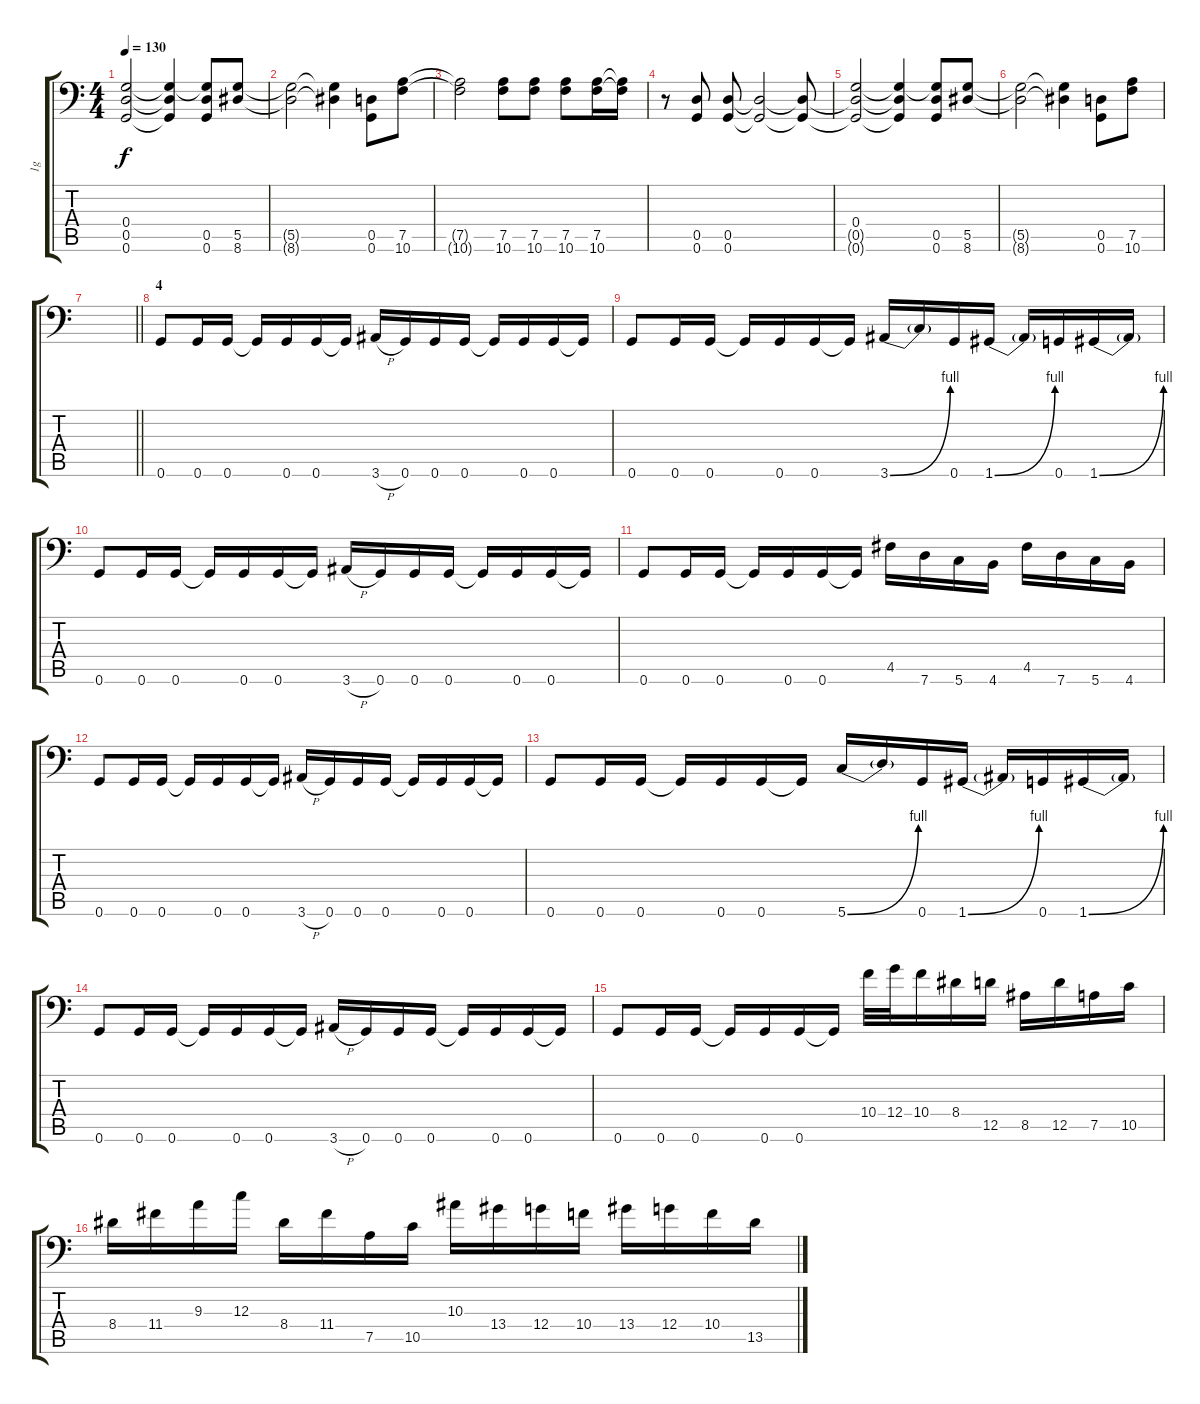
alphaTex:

\track ("1g" "1g") {instrument distortionguitar}
\staff {score tabs}
\tuning (A3 E3 C3 G2 D2 G1) {hide}
\ts (4 4)
\tempo 130
\clef f4
\ks c
(0.4{t} 0.5{t} 0.6{t}).2{dy f} (0.4{t} 0.5{t} 0.6{t}).4 (0.4{t} 0.5 0.6).8 (5.5 8.6).8 |
(5.5{t} 8.6{t}).2 (5.5{t} 8.6{t}).4 (0.5 0.6).8 (7.5 10.6).8 |
(7.5{t} 10.6{t}).2 (7.5 10.6).8 (7.5 10.6).8 (7.5 10.6).8 (7.5 10.6).16 (7.5{t} 10.6{t}).16 |
r.8 (0.5 0.6).8 (0.5 0.6).8 (0.5{t} 0.6{t}).2 (0.5{t} 0.6{t}).8 |
(0.4 0.5{t} 0.6{t}).2 (0.4{t} 0.5{t} 0.6{t}).4 (0.4{t} 0.5 0.6).8 (5.5 8.6).8 |
(5.5{t} 8.6{t}).2 (5.5{t} 8.6{t}).4 (0.5 0.6).8 (7.5 10.6).8 |
\barLineRight lightlight
|
\section ("" "4")
0.6.8 0.6.16 0.6.16 0.6{t}.16 0.6.16 0.6.16 0.6{t}.16 3.6{h}.16 0.6.16 0.6.16 0.6.16 0.6{t}.16 0.6.16 0.6.16 0.6{t}.16 |
0.6.8 0.6.16 0.6.16 0.6{t}.16 0.6.16 0.6.16 0.6{t}.16 3.6{be (bend 0 0 60 4)}.16 3.6{t}.16 0.6.16 1.6{be (bend 0 0 60 4)}.16 1.6{t}.16 0.6.16 1.6{be (bend 0 0 60 4)}.16 1.6{t}.16 |
0.6.8 0.6.16 0.6.16 0.6{t}.16 0.6.16 0.6.16 0.6{t}.16 3.6{h}.16 0.6.16 0.6.16 0.6.16 0.6{t}.16 0.6.16 0.6.16 0.6{t}.16 |
0.6.8 0.6.16 0.6.16 0.6{t}.16 0.6.16 0.6.16 0.6{t}.16 4.5.16 7.6.16 5.6.16 4.6.16 4.5.16 7.6.16 5.6.16 4.6.16 |
0.6.8 0.6.16 0.6.16 0.6{t}.16 0.6.16 0.6.16 0.6{t}.16 3.6{h}.16 0.6.16 0.6.16 0.6.16 0.6{t}.16 0.6.16 0.6.16 0.6{t}.16 |
0.6.8 0.6.16 0.6.16 0.6{t}.16 0.6.16 0.6.16 0.6{t}.16 5.6{be (bend 0 0 60 4)}.16 5.6{t}.16 0.6.16 1.6{be (bend 0 0 60 4)}.16 1.6{t}.16 0.6.16 1.6{be (bend 0 0 60 4)}.16 1.6{t}.16 |
0.6.8 0.6.16 0.6.16 0.6{t}.16 0.6.16 0.6.16 0.6{t}.16 3.6{h}.16 0.6.16 0.6.16 0.6.16 0.6{t}.16 0.6.16 0.6.16 0.6{t}.16 |
0.6.8 0.6.16 0.6.16 0.6{t}.16 0.6.16 0.6.16 0.6{t}.16 10.4.32 12.4.32 10.4.16 8.4.16 12.5.16 8.5.16 12.5.16 7.5.16 10.5.16 |
8.4.16 11.4.16 9.3.16 12.3.16 8.4.16 11.4.16 7.5.16 10.5.16 10.3.16 13.4.16 12.4.16 10.4.16 13.4.16 12.4.16 10.4.16 13.5.16
